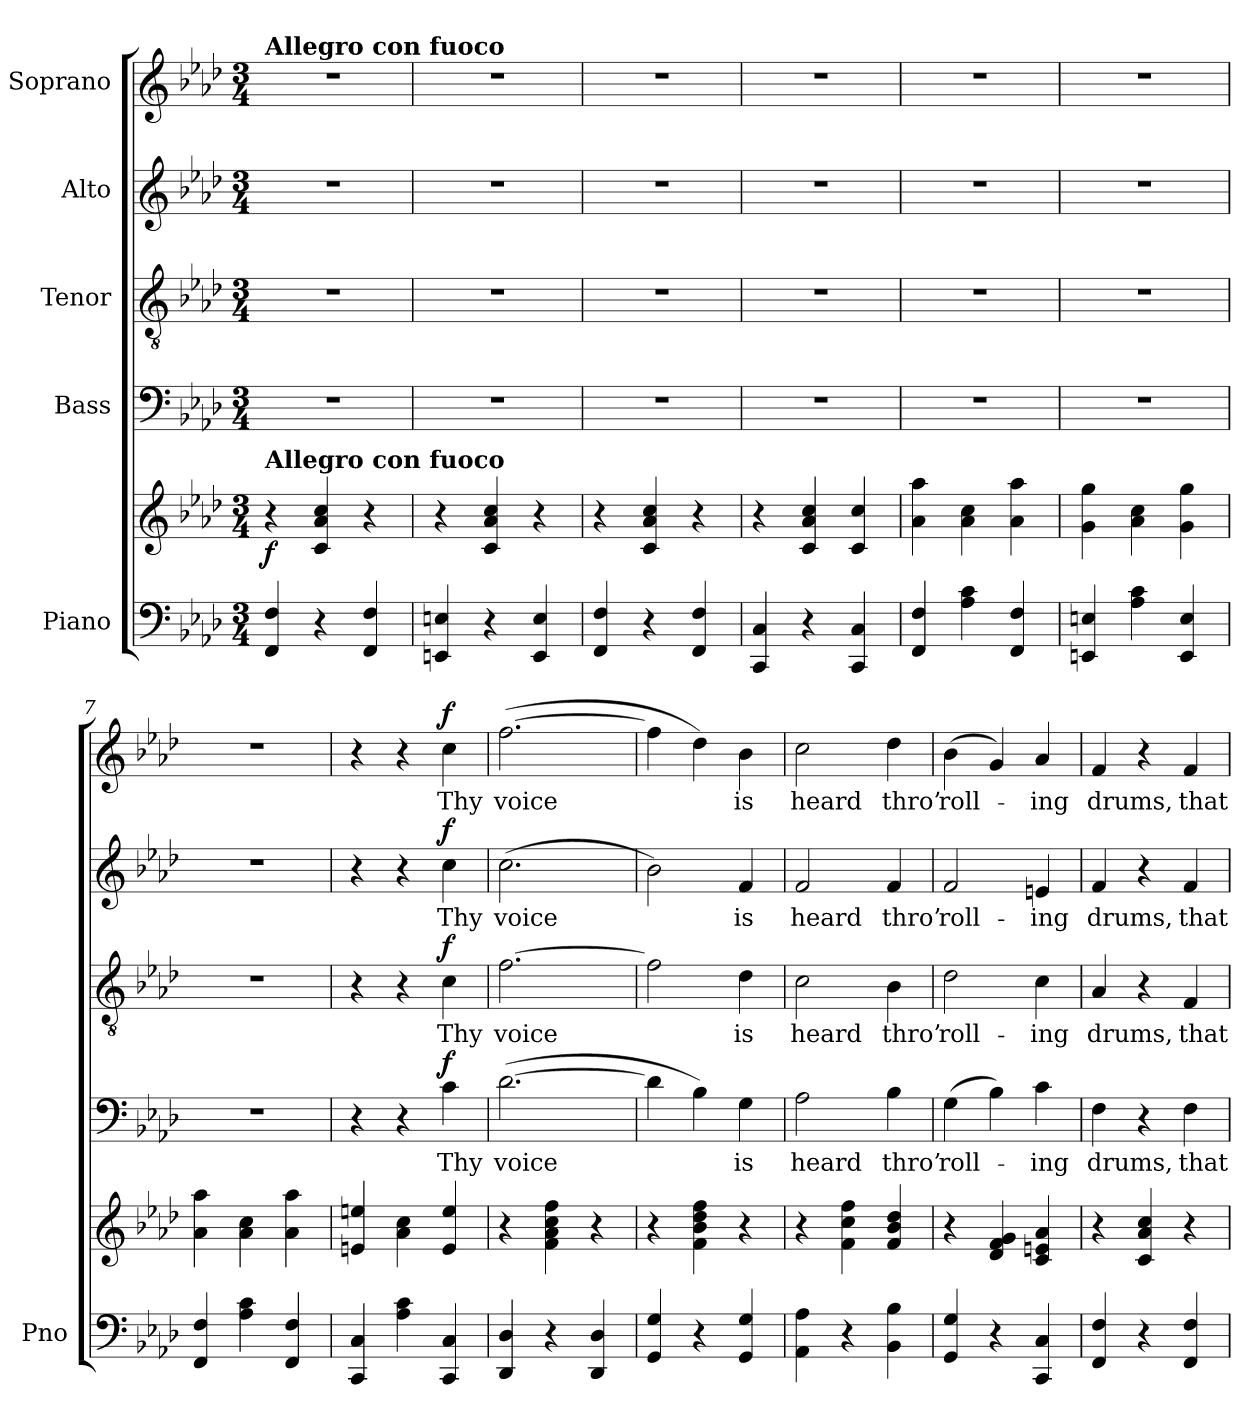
**kern	**kern	**dynam	**kern	**text	**dynam	**kern	**text	**dynam	**kern	**text	**dynam	**kern	**text	**dynam
*part5	*part5	*part5	*part4	*part4	*part4	*part3	*part3	*part3	*part2	*part2	*part2	*part1	*part1	*part1
*staff6	*staff5	*staff5/6	*staff4	*staff4	*staff4	*staff3	*staff3	*staff3	*staff2	*staff2	*staff2	*staff1	*staff1	*staff1
*I"Piano	*	*	*I"Bass	*	*	*I"Tenor	*	*	*I"Alto	*	*	*I"Soprano	*	*
*I'Pno	*	*	*	*	*	*	*	*	*	*	*	*	*	*
*clefF4	*clefG2	*	*clefF4	*	*	*clefGv2	*	*	*clefG2	*	*	*clefG2	*	*
*k[b-e-a-d-]	*k[b-e-a-d-]	*	*k[b-e-a-d-]	*	*	*k[b-e-a-d-]	*	*	*k[b-e-a-d-]	*	*	*k[b-e-a-d-]	*	*
*M3/4	*M3/4	*	*M3/4	*	*	*M3/4	*	*	*M3/4	*	*	*M3/4	*	*
*MM160	*MM160	*	*MM160	*	*	*MM160	*	*	*MM160	*	*	*MM160	*	*
=1	=1	=1	=1	=1	=1	=1	=1	=1	=1	=1	=1	=1	=1	=1
!	!	!	!	!	!	!	!	!	!	!	!	!LO:TX:a:B:t=Allegro con fuoco	!	!
!	!LO:TX:a:B:t=Allegro con fuoco	!	!	!	!	!	!	!	!	!	!	!	!	!
!	!	!LO:DY:b	!	!	!	!	!	!	!	!	!	!	!	!
4FF/ 4F/	4r	f	2.r	.	.	2.r	.	.	2.r	.	.	2.r	.	.
4r	4c/ 4a-/ 4cc/	.	.	.	.	.	.	.	.	.	.	.	.	.
4FF/ 4F/	4r	.	.	.	.	.	.	.	.	.	.	.	.	.
=2	=2	=2	=2	=2	=2	=2	=2	=2	=2	=2	=2	=2	=2	=2
4EEn/ 4En/	4r	.	2.r	.	.	2.r	.	.	2.r	.	.	2.r	.	.
4r	4c/ 4a-/ 4cc/	.	.	.	.	.	.	.	.	.	.	.	.	.
4EE/ 4E/	4r	.	.	.	.	.	.	.	.	.	.	.	.	.
=3	=3	=3	=3	=3	=3	=3	=3	=3	=3	=3	=3	=3	=3	=3
4FF/ 4F/	4r	.	2.r	.	.	2.r	.	.	2.r	.	.	2.r	.	.
4r	4c/ 4a-/ 4cc/	.	.	.	.	.	.	.	.	.	.	.	.	.
4FF/ 4F/	4r	.	.	.	.	.	.	.	.	.	.	.	.	.
=4	=4	=4	=4	=4	=4	=4	=4	=4	=4	=4	=4	=4	=4	=4
4CC/ 4C/	4r	.	2.r	.	.	2.r	.	.	2.r	.	.	2.r	.	.
4r	4c/ 4a-/ 4cc/	.	.	.	.	.	.	.	.	.	.	.	.	.
4CC/ 4C/	4c/ 4cc/	.	.	.	.	.	.	.	.	.	.	.	.	.
=5	=5	=5	=5	=5	=5	=5	=5	=5	=5	=5	=5	=5	=5	=5
4FF/ 4F/	4a-\ 4aa-\	.	2.r	.	.	2.r	.	.	2.r	.	.	2.r	.	.
4A-\ 4c\	4a-\ 4cc\	.	.	.	.	.	.	.	.	.	.	.	.	.
4FF/ 4F/	4a-\ 4aa-\	.	.	.	.	.	.	.	.	.	.	.	.	.
=6	=6	=6	=6	=6	=6	=6	=6	=6	=6	=6	=6	=6	=6	=6
4EEn/ 4En/	4g\ 4gg\	.	2.r	.	.	2.r	.	.	2.r	.	.	2.r	.	.
4A-\ 4c\	4a-\ 4cc\	.	.	.	.	.	.	.	.	.	.	.	.	.
4EE/ 4E/	4g\ 4gg\	.	.	.	.	.	.	.	.	.	.	.	.	.
=7	=7	=7	=7	=7	=7	=7	=7	=7	=7	=7	=7	=7	=7	=7
4FF/ 4F/	4a-\ 4aa-\	.	2.r	.	.	2.r	.	.	2.r	.	.	2.r	.	.
4A-\ 4c\	4a-\ 4cc\	.	.	.	.	.	.	.	.	.	.	.	.	.
4FF/ 4F/	4a-\ 4aa-\	.	.	.	.	.	.	.	.	.	.	.	.	.
!!LO:LB:g=z
=8	=8	=8	=8	=8	=8	=8	=8	=8	=8	=8	=8	=8	=8	=8
4CC/ 4C/	4en/ 4een/	.	4r	.	.	4r	.	.	4r	.	.	4r	.	.
4A-\ 4c\	4a-\ 4cc\	.	4r	.	.	4r	.	.	4r	.	.	4r	.	.
!	!	!	!	!LO:LY:b	!LO:DY:a	!	!LO:LY:b	!LO:DY:a	!	!LO:LY:b	!LO:DY:a	!	!LO:LY:b	!LO:DY:a
4CC/ 4C/	4e/ 4ee/	.	4c\	Thy	f	4c\	Thy	f	4cc\	Thy	f	4cc\	Thy	f
=9	=9	=9	=9	=9	=9	=9	=9	=9	=9	=9	=9	=9	=9	=9
!	!	!	!	!LO:LY:b	!	!	!LO:LY:b	!	!	!LO:LY:b	!	!	!LO:LY:b	!
4DD-/ 4D-/	4r	.	(>[2.d-\	voice	.	[2.f\	voice	.	(>2.cc\	voice	.	(>[2.ff\	voice	.
4r	4f\ 4a-\ 4cc\ 4ff\	.	.	.	.	.	.	.	.	.	.	.	.	.
4DD-/ 4D-/	4r	.	.	.	.	.	.	.	.	.	.	.	.	.
=10	=10	=10	=10	=10	=10	=10	=10	=10	=10	=10	=10	=10	=10	=10
4GG/ 4G/	4r	.	4d-\]	.	.	2f\]	.	.	2b-\)	.	.	4ff\]	.	.
4r	4f\ 4b-\ 4dd-\ 4ff\	.	4B-\)	.	.	.	.	.	.	.	.	4dd-\)	.	.
!	!	!	!	!LO:LY:b	!	!	!LO:LY:b	!	!	!LO:LY:b	!	!	!LO:LY:b	!
4GG/ 4G/	4r	.	4G\	is	.	4d-\	is	.	4f/	is	.	4b-\	is	.
=11	=11	=11	=11	=11	=11	=11	=11	=11	=11	=11	=11	=11	=11	=11
!	!	!	!	!LO:LY:b	!	!	!LO:LY:b	!	!	!LO:LY:b	!	!	!LO:LY:b	!
4AA-\ 4A-\	4r	.	2A-\	heard	.	2c\	heard	.	2f/	heard	.	2cc\	heard	.
4r	4f\ 4cc\ 4ff\	.	.	.	.	.	.	.	.	.	.	.	.	.
!	!	!	!	!LO:LY:b	!	!	!LO:LY:b	!	!	!LO:LY:b	!	!	!LO:LY:b	!
4BB-\ 4B-\	4f/ 4b-/ 4dd-/	.	4B-\	thro’	.	4B-\	thro’	.	4f/	thro’	.	4dd-\	thro’	.
=12	=12	=12	=12	=12	=12	=12	=12	=12	=12	=12	=12	=12	=12	=12
!	!	!	!	!LO:LY:b	!	!	!LO:LY:b	!	!	!LO:LY:b	!	!	!LO:LY:b	!
4GG/ 4G/	4r	.	(>4G\	roll-	.	2d-\	roll-	.	2f/	roll-	.	(>4b-\	roll-	.
4r	4d-/ 4f/ 4g/	.	4B-\)	.	.	.	.	.	.	.	.	4g/)	.	.
!	!	!	!	!LO:LY:b	!	!	!LO:LY:b	!	!	!LO:LY:b	!	!	!LO:LY:b	!
4CC/ 4C/	4c/ 4en/ 4a-/	.	4c\	-ing	.	4c\	-ing	.	4en/	-ing	.	4a-/	-ing	.
=13	=13	=13	=13	=13	=13	=13	=13	=13	=13	=13	=13	=13	=13	=13
!	!	!	!	!LO:LY:b	!	!	!LO:LY:b	!	!	!LO:LY:b	!	!	!LO:LY:b	!
4FF/ 4F/	4r	.	4F\	drums,	.	4A-/	drums,	.	4f/	drums,	.	4f/	drums,	.
4r	4c/ 4a-/ 4cc/	.	4r	.	.	4r	.	.	4r	.	.	4r	.	.
!	!	!	!	!LO:LY:b	!	!	!LO:LY:b	!	!	!LO:LY:b	!	!	!LO:LY:b	!
4FF/ 4F/	4r	.	4F\	that	.	4F/	that	.	4f/	that	.	4f/	that	.
=	=	=	=	=	=	=	=	=	=	=	=	=	=	=
*-	*-	*-	*-	*-	*-	*-	*-	*-	*-	*-	*-	*-	*-	*-
